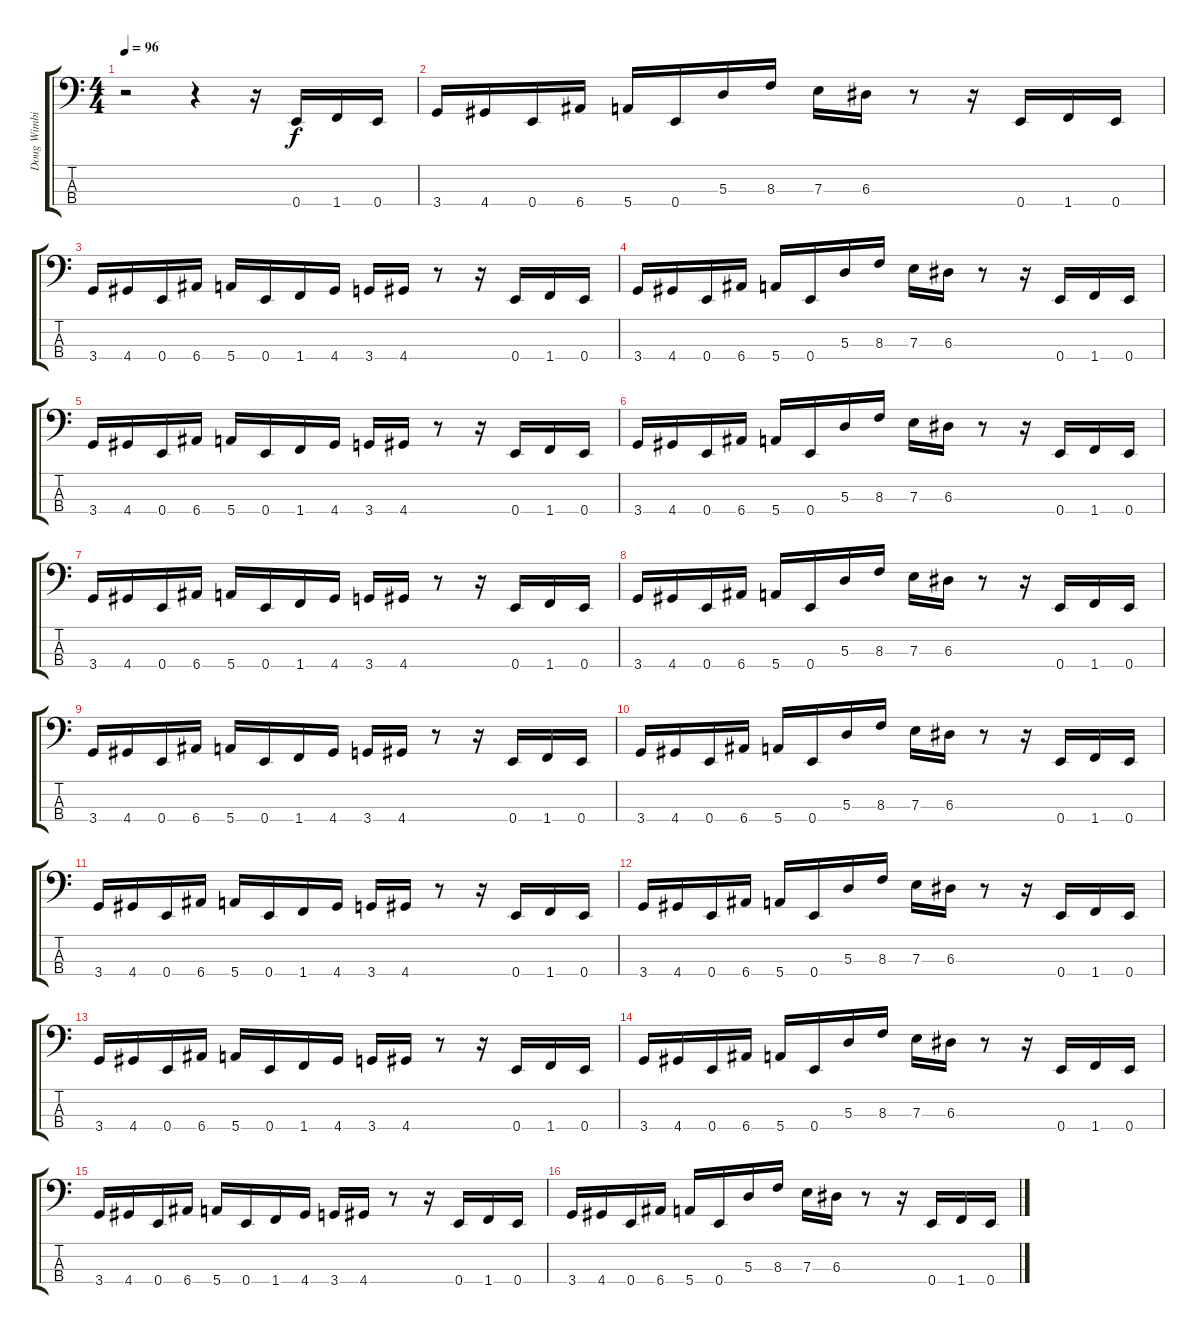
\track ("Doug Wimbish" "Doug Wimbi") {instrument electricbassfinger}
\staff {score tabs}
\tuning (G2 D2 A1 E1) {hide}
\ts (4 4)
\tempo 96
\clef f4
\ks c
r.2{dy f instrument electricbassfinger} r.4 r.16 0.4.16 1.4.16 0.4.16 |
3.4.16 4.4.16 0.4.16 6.4.16 5.4.16 0.4.16 5.3.16 8.3.16 7.3.16 6.3.16 r.8 r.16 0.4.16 1.4.16 0.4.16 |
3.4.16 4.4.16 0.4.16 6.4.16 5.4.16 0.4.16 1.4.16 4.4.16 3.4.16 4.4.16 r.8 r.16 0.4.16 1.4.16 0.4.16 |
3.4.16 4.4.16 0.4.16 6.4.16 5.4.16 0.4.16 5.3.16 8.3.16 7.3.16 6.3.16 r.8 r.16 0.4.16 1.4.16 0.4.16 |
3.4.16 4.4.16 0.4.16 6.4.16 5.4.16 0.4.16 1.4.16 4.4.16 3.4.16 4.4.16 r.8 r.16 0.4.16 1.4.16 0.4.16 |
3.4.16 4.4.16 0.4.16 6.4.16 5.4.16 0.4.16 5.3.16 8.3.16 7.3.16 6.3.16 r.8 r.16 0.4.16 1.4.16 0.4.16 |
3.4.16 4.4.16 0.4.16 6.4.16 5.4.16 0.4.16 1.4.16 4.4.16 3.4.16 4.4.16 r.8 r.16 0.4.16 1.4.16 0.4.16 |
3.4.16 4.4.16 0.4.16 6.4.16 5.4.16 0.4.16 5.3.16 8.3.16 7.3.16 6.3.16 r.8 r.16 0.4.16 1.4.16 0.4.16 |
3.4.16 4.4.16 0.4.16 6.4.16 5.4.16 0.4.16 1.4.16 4.4.16 3.4.16 4.4.16 r.8 r.16 0.4.16 1.4.16 0.4.16 |
3.4.16 4.4.16 0.4.16 6.4.16 5.4.16 0.4.16 5.3.16 8.3.16 7.3.16 6.3.16 r.8 r.16 0.4.16 1.4.16 0.4.16 |
3.4.16 4.4.16 0.4.16 6.4.16 5.4.16 0.4.16 1.4.16 4.4.16 3.4.16 4.4.16 r.8 r.16 0.4.16 1.4.16 0.4.16 |
3.4.16 4.4.16 0.4.16 6.4.16 5.4.16 0.4.16 5.3.16 8.3.16 7.3.16 6.3.16 r.8 r.16 0.4.16 1.4.16 0.4.16 |
3.4.16 4.4.16 0.4.16 6.4.16 5.4.16 0.4.16 1.4.16 4.4.16 3.4.16 4.4.16 r.8 r.16 0.4.16 1.4.16 0.4.16 |
3.4.16 4.4.16 0.4.16 6.4.16 5.4.16 0.4.16 5.3.16 8.3.16 7.3.16 6.3.16 r.8 r.16 0.4.16 1.4.16 0.4.16 |
3.4.16 4.4.16 0.4.16 6.4.16 5.4.16 0.4.16 1.4.16 4.4.16 3.4.16 4.4.16 r.8 r.16 0.4.16 1.4.16 0.4.16 |
3.4.16 4.4.16 0.4.16 6.4.16 5.4.16 0.4.16 5.3.16 8.3.16 7.3.16 6.3.16 r.8 r.16 0.4.16 1.4.16 0.4.16
